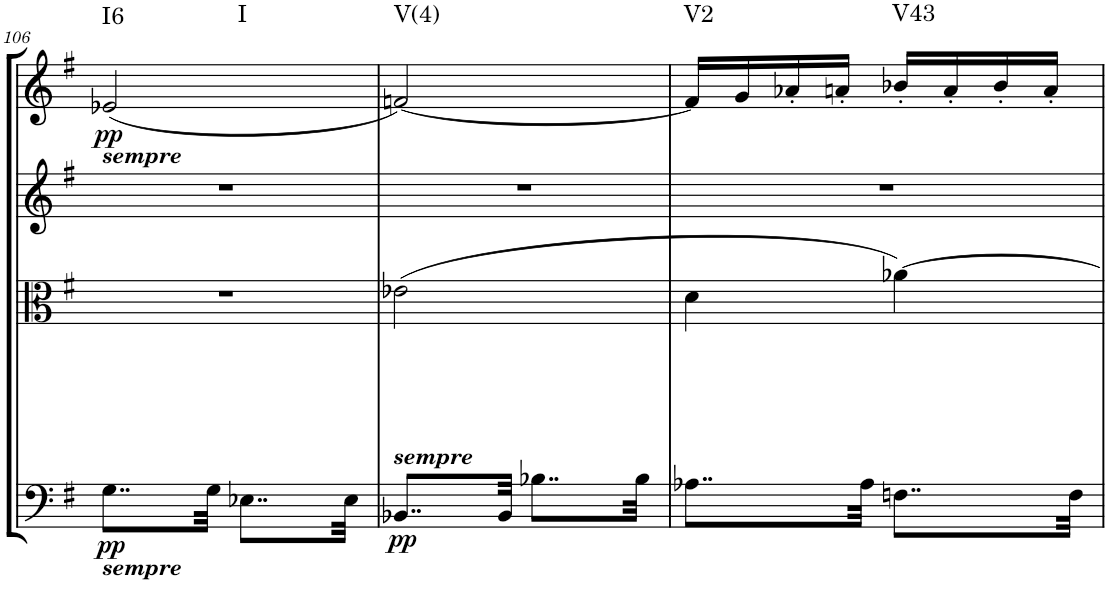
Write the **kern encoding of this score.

**kern	**dynam	**kern	**kern	**kern	**dynam	**harte
*part4	*part4	*part3	*part2	*part1	*part1	*part1
*staff4	*staff4	*staff3	*staff2	*staff1	*staff1	*
*I"Cello	*	*I"Viola	*I"2nd Violin	*I"1st Violin	*	*
*	*	*I'Vla	*I'Vln	*I'Vln	*	*
!!LO:PB:g=z
*clefF4	*	*clefC3	*clefG2	*clefG2	*	*
*k[f#]	*	*k[f#]	*k[f#]	*k[f#]	*	*
*G:	*	*G:	*G:	*G:	*	*
*M2/4	*	*M2/4	*M2/4	*M2/4	*	*
=106	=106	=106	=106	=106	=106	=106
!	!	!	!	!LO:TX:b:Bi:t=sempre	!	!
!LO:TX:b:Bi:t=sempre	!	!	!	!	!	!
!	!LO:DY:b	!	!	!	!LO:DY:b	!LO:H:n=1:kt=I6
!	!	!	!	!	!	!LO:H:n=2:kt=I
8..G\L	pp	2r	2r	(2e-X/	pp	N N
32G\Jkk	.	.	.	.	.	.
8..E-X\L	.	.	.	.	.	.
32E-\Jkk	.	.	.	.	.	.
=107	=107	=107	=107	=107	=107	=107
!	!	!LO:TX:b:Bi:t=sempre	!	!	!	!
!	!LO:DY:b	!	!	!	!	!LO:H:kt=V(4)
8..BB-X/L	pp	(2e-X\	2r	[2fn/)	.	N
32BB-/Jkk	.	.	.	.	.	.
8..B-X\L	.	.	.	.	.	.
32B-\Jkk	.	.	.	.	.	.
=108	=108	=108	=108	=108	=108	=108
!	!	!	!	!	!	!LO:H:kt=V2
8..A-X\L	.	4d\	2r	16f/LL]	.	N
.	.	.	.	16g/	.	.
.	.	.	.	16a-X'/	.	.
.	.	.	.	16an'/JJ	.	.
32A-\Jkk	.	.	.	.	.	.
!	!	!	!	!	!	!LO:H:kt=V43
8..Fn\L	.	[4a-X\)	.	16b-X'/LL	.	N
.	.	.	.	16a'/	.	.
.	.	.	.	16b-'/	.	.
.	.	.	.	16a'/JJ	.	.
32F\Jkk	.	.	.	.	.	.
=	=	=	=	=	=	=
*-	*-	*-	*-	*-	*-	*-
